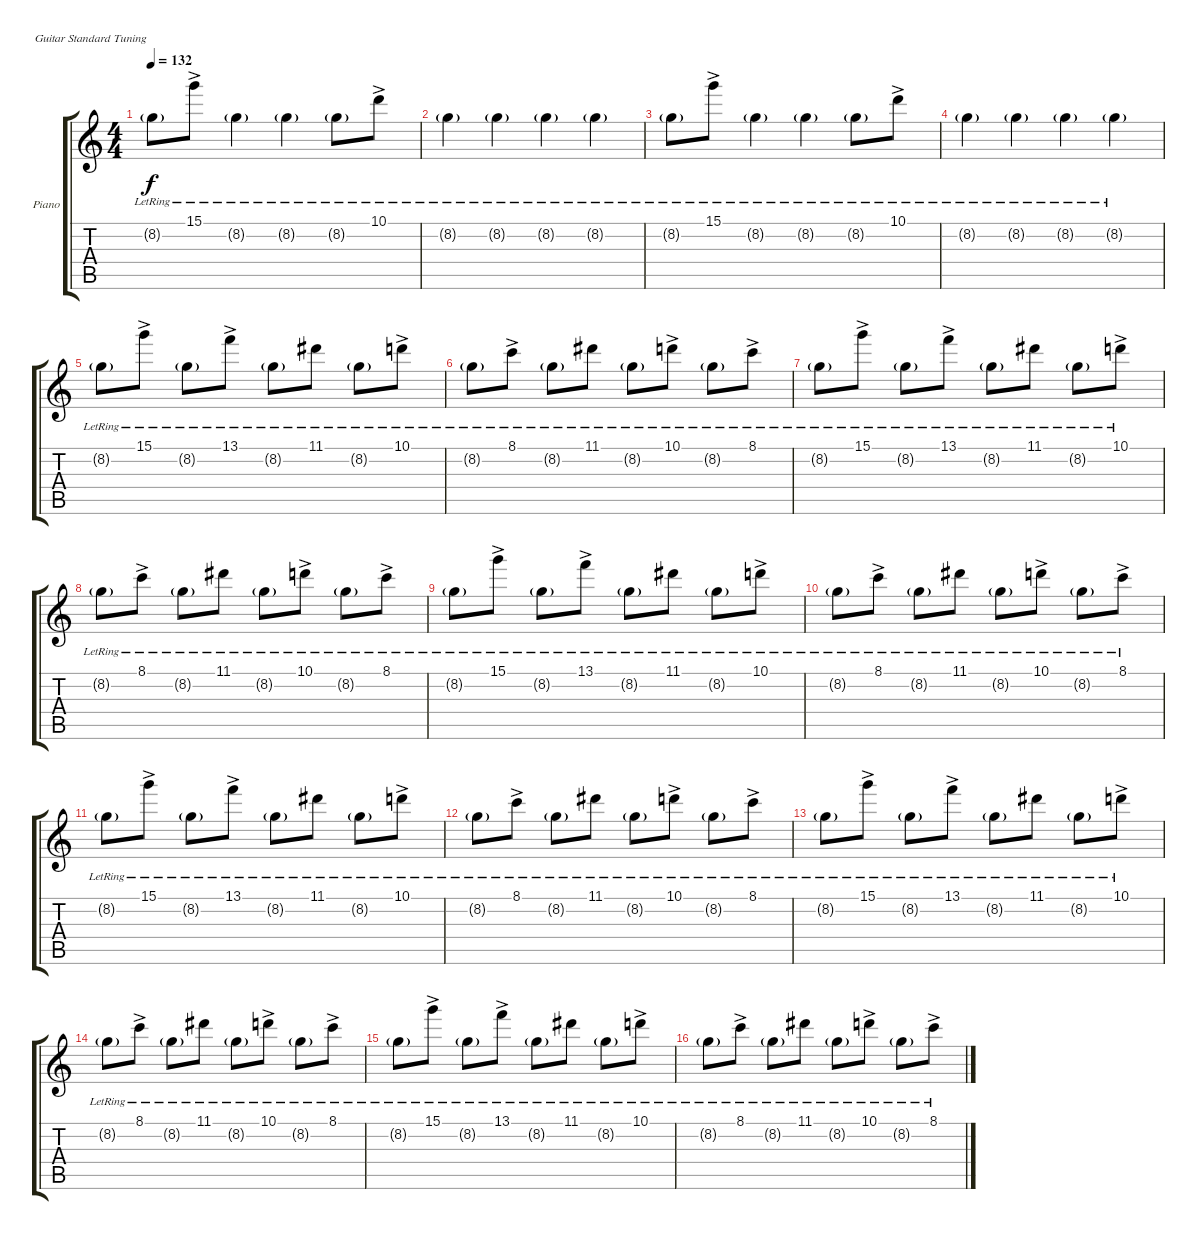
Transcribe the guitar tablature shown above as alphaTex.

\defaultSystemsLayout 4
\bracketExtendMode groupsimilarinstruments
\firstSystemTrackNameOrientation horizontal
\otherSystemsTrackNameOrientation horizontal
\track ("Piano" "Piano") {instrument electricguitarclean}
\staff {score tabs}
\tuning (E4 B3 G3 D3 A2 E2)
\ts (4 4)
\tempo 132
\clef g2
\ks c
8.2{g lr}.8{dy f} 15.1{ac lr}.8 8.2{g lr}.4 8.2{g lr}.4 8.2{g lr}.8 10.1{ac lr}.8 |
8.2{g lr}.4 8.2{g lr}.4 8.2{g lr}.4 8.2{g lr}.4 |
8.2{g lr}.8 15.1{ac lr}.8 8.2{g lr}.4 8.2{g lr}.4 8.2{g lr}.8 10.1{ac lr}.8 |
8.2{g lr}.4 8.2{g lr}.4 8.2{g lr}.4 8.2{g lr}.4 |
8.2{g lr}.8 15.1{ac lr}.8 8.2{g lr}.8 13.1{ac lr}.8 8.2{g lr}.8 11.1{lr}.8 8.2{g lr}.8 10.1{ac lr}.8 |
8.2{g lr}.8 8.1{ac lr}.8 8.2{g lr}.8 11.1{lr}.8 8.2{g lr}.8 10.1{ac lr}.8 8.2{g lr}.8 8.1{ac lr}.8 |
8.2{g lr}.8 15.1{ac lr}.8 8.2{g lr}.8 13.1{ac lr}.8 8.2{g lr}.8 11.1{lr}.8 8.2{g lr}.8 10.1{ac lr}.8 |
8.2{g lr}.8 8.1{ac lr}.8 8.2{g lr}.8 11.1{lr}.8 8.2{g lr}.8 10.1{ac lr}.8 8.2{g lr}.8 8.1{ac lr}.8 |
8.2{g lr}.8 15.1{ac lr}.8 8.2{g lr}.8 13.1{ac lr}.8 8.2{g lr}.8 11.1{lr}.8 8.2{g lr}.8 10.1{ac lr}.8 |
8.2{g lr}.8 8.1{ac lr}.8 8.2{g lr}.8 11.1{lr}.8 8.2{g lr}.8 10.1{ac lr}.8 8.2{g lr}.8 8.1{ac lr}.8 |
8.2{g lr}.8 15.1{ac lr}.8 8.2{g lr}.8 13.1{ac lr}.8 8.2{g lr}.8 11.1{lr}.8 8.2{g lr}.8 10.1{ac lr}.8 |
8.2{g lr}.8 8.1{ac lr}.8 8.2{g lr}.8 11.1{lr}.8 8.2{g lr}.8 10.1{ac lr}.8 8.2{g lr}.8 8.1{ac lr}.8 |
8.2{g lr}.8 15.1{ac lr}.8 8.2{g lr}.8 13.1{ac lr}.8 8.2{g lr}.8 11.1{lr}.8 8.2{g lr}.8 10.1{ac lr}.8 |
8.2{g lr}.8 8.1{ac lr}.8 8.2{g lr}.8 11.1{lr}.8 8.2{g lr}.8 10.1{ac lr}.8 8.2{g lr}.8 8.1{ac lr}.8 |
8.2{g lr}.8 15.1{ac lr}.8 8.2{g lr}.8 13.1{ac lr}.8 8.2{g lr}.8 11.1{lr}.8 8.2{g lr}.8 10.1{ac lr}.8 |
8.2{g lr}.8 8.1{ac lr}.8 8.2{g lr}.8 11.1{lr}.8 8.2{g lr}.8 10.1{ac lr}.8 8.2{g lr}.8 8.1{ac lr}.8
